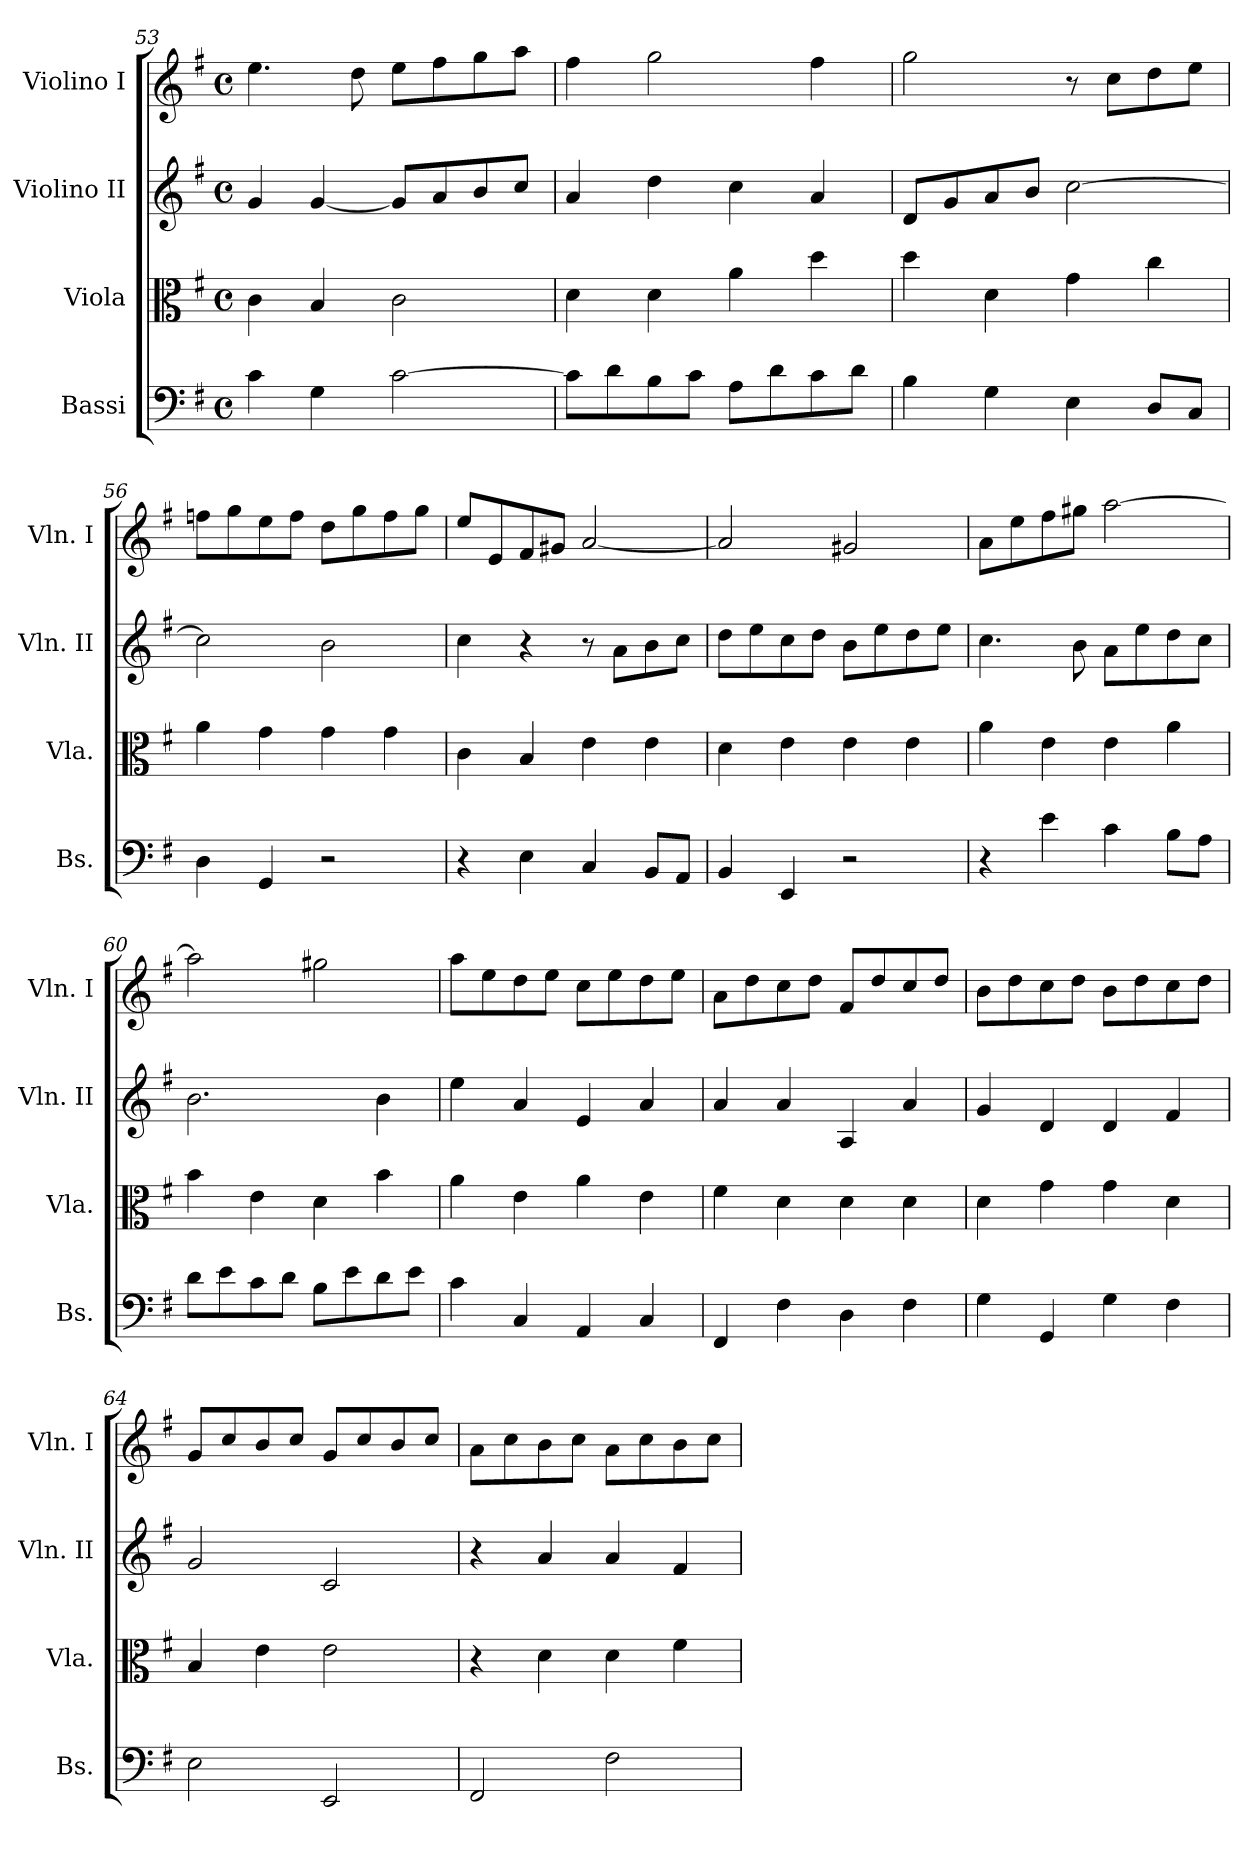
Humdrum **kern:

**kern	**kern	**kern	**kern
*part4	*part3	*part2	*part1
*staff4	*staff3	*staff2	*staff1
*I"Bassi	*I"Viola	*I"Violino II	*I"Violino I
*I'Bs.	*I'Vla.	*I'Vln. II	*I'Vln. I
!!LO:LB:g=z
*clefF4	*clefC3	*clefG2	*clefG2
*ITrd7c12	*	*	*
*k[f#]	*k[f#]	*k[f#]	*k[f#]
*G:	*G:	*G:	*G:
*M4/4	*M4/4	*M4/4	*M4/4
*met(c)	*met(c)	*met(c)	*met(c)
=53	=53	=53	=53
4C\	4c\	4g/	4.ee\
4GG\	4B/	[4g/	.
.	.	.	8dd\
[2C\	2c\	8g/L]	8ee\L
.	.	8a/	8ff#\
.	.	8b/	8gg\
.	.	8cc/J	8aa\J
=54	=54	=54	=54
8C\L]	4d\	4a/	4ff#\
8D\	.	.	.
8BB\	4d\	4dd\	2gg\
8C\J	.	.	.
8AA\L	4a\	4cc\	.
8D\	.	.	.
8C\	4dd\	4a/	4ff#\
8D\J	.	.	.
=55	=55	=55	=55
4BB\	4dd\	8d/L	2gg\
.	.	8g/	.
4GG\	4d\	8a/	.
.	.	8b/J	.
4EE\	4g\	[2cc\	8r
.	.	.	8cc\L
8DD/L	4cc\	.	8dd\
8CC/J	.	.	8ee\J
=56	=56	=56	=56
4DD\	4a\	2cc\]	8ffn\L
.	.	.	8gg\
4GGG/	4g\	.	8ee\
.	.	.	8ff\J
2r	4g\	2b\	8dd\L
.	.	.	8gg\
.	4g\	.	8ff\
.	.	.	8gg\J
=57	=57	=57	=57
4r	4c\	4cc\	8ee/L
.	.	.	8e/
4EE\	4B/	4r	8f#/
.	.	.	8g#X/J
4CC/	4e\	8r	[2a/
.	.	8a\L	.
8BBB/L	4e\	8b\	.
8AAA/J	.	8cc\J	.
!!LO:PB:g=z
=58	=58	=58	=58
4BBB/	4d\	8dd\L	2a/]
.	.	8ee\	.
4EEE/	4e\	8cc\	.
.	.	8dd\J	.
2r	4e\	8b\L	2g#X/
.	.	8ee\	.
.	4e\	8dd\	.
.	.	8ee\J	.
=59	=59	=59	=59
4r	4a\	4.cc\	8a\L
.	.	.	8ee\
4E\	4e\	.	8ff#\
.	.	8b\	8gg#X\J
4C\	4e\	8a\L	[2aa\
.	.	8ee\	.
8BB\L	4a\	8dd\	.
8AA\J	.	8cc\J	.
=60	=60	=60	=60
8D\L	4b\	2.b\	2aa\]
8E\	.	.	.
8C\	4e\	.	.
8D\J	.	.	.
8BB\L	4d\	.	2gg#X\
8E\	.	.	.
8D\	4b\	4b\	.
8E\J	.	.	.
=61	=61	=61	=61
4C\	4a\	4ee\	8aa\L
.	.	.	8ee\
4CC/	4e\	4a/	8dd\
.	.	.	8ee\J
4AAA/	4a\	4e/	8cc\L
.	.	.	8ee\
4CC/	4e\	4a/	8dd\
.	.	.	8ee\J
=62	=62	=62	=62
4FFF#/	4f#\	4a/	8a\L
.	.	.	8dd\
4FF#\	4d\	4a/	8cc\
.	.	.	8dd\J
4DD\	4d\	4A/	8f#/L
.	.	.	8dd/
4FF#\	4d\	4a/	8cc/
.	.	.	8dd/J
!!LO:LB:g=z
=63	=63	=63	=63
4GG\	4d\	4g/	8b\L
.	.	.	8dd\
4GGG/	4g\	4d/	8cc\
.	.	.	8dd\J
4GG\	4g\	4d/	8b\L
.	.	.	8dd\
4FF#\	4d\	4f#/	8cc\
.	.	.	8dd\J
=64	=64	=64	=64
2EE\	4B/	2g/	8g/L
.	.	.	8cc/
.	4e\	.	8b/
.	.	.	8cc/J
2EEE/	2e\	2c/	8g/L
.	.	.	8cc/
.	.	.	8b/
.	.	.	8cc/J
=65	=65	=65	=65
2FFF#/	4r	4r	8a\L
.	.	.	8cc\
.	4d\	4a/	8b\
.	.	.	8cc\J
2FF#\	4d\	4a/	8a\L
.	.	.	8cc\
.	4f#\	4f#/	8b\
.	.	.	8cc\J
=	=	=	=
*-	*-	*-	*-
